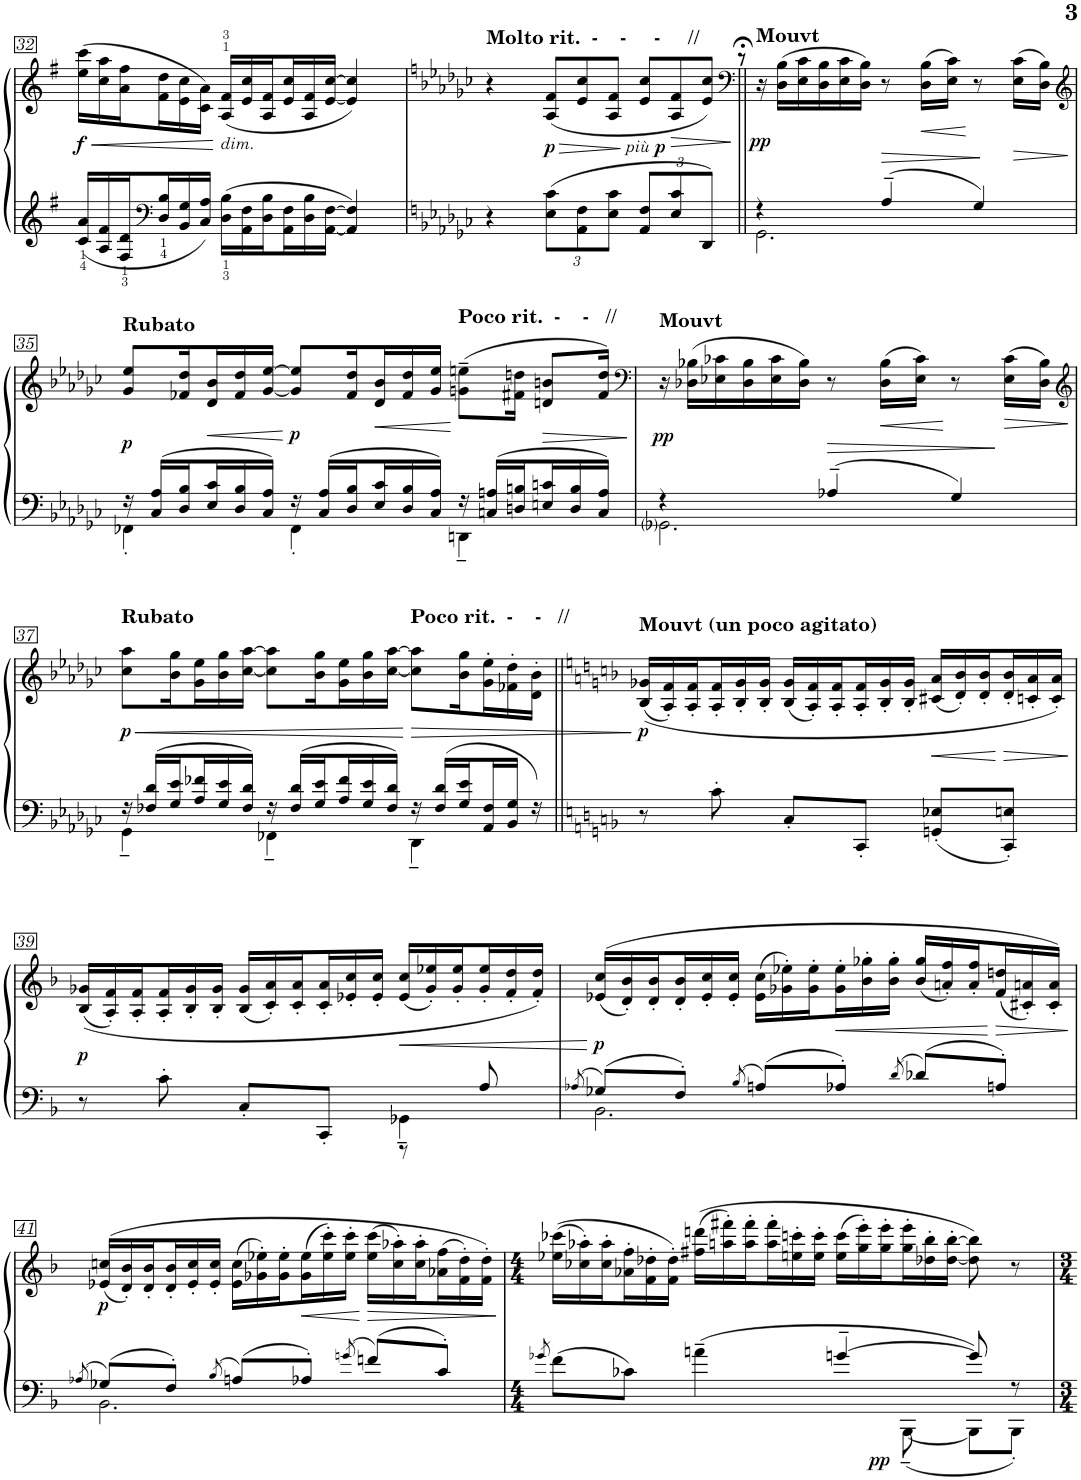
**kern	**kern	**dynam
*part1	*part1	*part1
*staff2	*staff1	*staff1/2
*I"IV	*	*
!!LO:PB:g=z
*clefG2	*clefG2	*
*k[f#]	*k[f#]	*
*M3/4	*M3/4	*
*Xtuplet	*Xtuplet	*
=32	=32	=32
!	!	!LO:HP:b
!	!	!LO:DY:n=1:b
24c/ 24a/LL	(24ee\ 24ccc\LL	< f
24A/ 24f#/	24cc\ 24aa\	.
24F#/ 24d/	24a\ 24ff#\	.
*clefF4	*	*
24D/ 24B/	24f#\ 24dd\	.
24BB/ 24G/	24e\ 24cc\	.
24C/ 24A/JJ	24c\ 24a\JJ)	.
!	!LO:TX:b:i:t=dim.	!
24D\ 24B\LL	(24A/ 24f#/LL	[
24AA\ 24F#\	24e/ 24cc/	.
24D\ 24B\	24A/ 24f#/	.
24AA\ 24F#\	24e/ 24cc/	.
24D\ 24B\	24A/ 24f#/	.
[24AA\ [24F#\JJ	[24e/ [24cc/JJ	.
4AA/] 4F#/]	4e/] 4cc/])	.
=33	=33	=33
*k[b-e-a-d-g-c-]	*k[b-e-a-d-g-c-]	*
!	!LO:TX:a:B:t=Molto rit.  -    -     -     //	!
4r	4r	.
*tuplet	*	*
*Xbrackettup	*	*
!	!	!LO:HP:b
!	!	!LO:DY:n=1:b
12E-\ 12c-\L	(12A-/ 12f/L	> p
12AA-\ 12F\	12e-/ 12cc-/	.
12E-\ 12c-\J	12A-/ 12f/J	.
!	!	!LO:DY:n=2:b
!	!	!LO:DY:n=3:b
12AA-/ 12F/L	12e-/ 12cc-/L	] other-dynamics p
!	!	!LO:HP:b
12E-/ 12c-/	12A-/ 12f/	>
12DD-/J	12e-/ 12cc-/J)	.
.	.	]
=34||	=34||	=34||
*	*clefF4	*
*^	*	*
!	!	!LO:TX:a:B:t=Mouvt	!
!	!	!	!LO:DY:b
4r	2.GG-\	24r	pp
.	.	(24D-\ 24B-\LL	.
.	.	24E-\ 24c-\	.
.	.	24D-\ 24B-\	.
.	.	24E-\ 24c-\	.
.	.	24D-\ 24B-\JJ)	.
4A-~>/	.	8r	.
!	!	!	!LO:HP:b
.	.	(16D-\ 16B-\LL	<
.	.	16E-\ 16c-\JJ)	.
4G-/	.	8r	[
!	!	!	!LO:HP:b
.	.	(16E-\ 16c-\LL	>
.	.	16D-\ 16B-\JJ)	.
*v	*v	*	*
.	.	]
!!LO:LB:g=z
=35	=35	=35
*	*clefG2	*
*Xtuplet	*	*
*^	*	*
!	!	!LO:TX:a:B:t=Rubato	!
!	!	!	!LO:DY:b
24r	4FF-X'\	12g-/ 12ee-/L	p
24C-/ 24A-/LL	.	.	.
24D-/ 24B-/J	.	24f-X/ 24dd-/L	.
!	!	!	!LO:HP:b
24E-/ 24c-/L	.	24d-/ 24b-/L	<
24D-/ 24B-/	.	24f-/ 24dd-/	.
24C-/ 24A-/JJ	.	[24g-/ [24ee-/JJ	.
!	!	!	!LO:DY:n=1:b
24r	4FF-'\	12g-/] 12ee-/]L	[ p
24C-/ 24A-/LL	.	.	.
24D-/ 24B-/J	.	24f-/ 24dd-/L	.
!	!	!	!LO:HP:b
24E-/ 24c-/L	.	24d-/ 24b-/L	<
24D-/ 24B-/	.	24f-/ 24dd-/	.
24C-/ 24A-/JJ	.	24g-/ 24ee-/JJ	.
!	!	!LO:TX:a:B:t=Poco rit.  -    -   //	!
24r	4DDn~\	(12gn\~ 12een\~L	[
24Cn/ 24An/LL	.	.	.
24Dn/ 24Bn/J	.	24f#X\ 24ddn\JL	.
!	!	!	!LO:HP:b
24En/ 24cn/L	.	12dn/ 12bn/L	>
24D/ 24B/	.	.	.
24C/ 24A/JJ	.	24f#/ 24dd/Jk)	.
*v	*v	*	*
.	.	]
=36	=36	=36
*	*clefF4	*
*^	*	*
!	!	!LO:TX:a:B:t=Mouvt	!
!	!	!	!LO:DY:b
4r	2.GG-i\	24r	pp
.	.	(24D-X\ 24B-X\LL	.
.	.	24E-X\ 24c-X\	.
.	.	24D-\ 24B-\	.
.	.	24E-\ 24c-\	.
.	.	24D-\ 24B-\JJ)	.
4A-X~>/	.	8r	.
!	!	!	!LO:HP:b
.	.	(16D-\ 16B-\LL	<
.	.	16E-\ 16c-\JJ)	.
4G-/	.	8r	[
!	!	!	!LO:HP:b
.	.	(16E-\ 16c-\LL	>
.	.	16D-\ 16B-\JJ)	.
*v	*v	*	*
.	.	]
!!LO:LB:g=z
=37	=37	=37
*	*clefG2	*
*^	*	*
!	!	!LO:TX:a:B:t=Rubato	!
!	!	!	!LO:HP:b
!	!	!	!LO:DY:n=1:b
24r	4GG-~\	12cc-\ 12aa-\L	< p
24F-X/ 24d-/LL	.	.	.
24G-/ 24e-/J	.	24b-\ 24gg-\L	.
24A-/ 24f-X/L	.	24g-\ 24ee-\L	.
24G-/ 24e-/	.	24b-\ 24gg-\	.
24F-/ 24d-/JJ	.	[24cc-\ [24aa-\JJ	.
24r	4FF-X~\	12cc-\] 12aa-\]L	.
24F-/ 24d-/LL	.	.	.
24G-/ 24e-/J	.	24b-\ 24gg-\L	.
24A-/ 24f-/L	.	24g-\ 24ee-\L	.
24G-/ 24e-/	.	24b-\ 24gg-\	.
24F-/ 24d-/JJ	.	[24cc-\ [24aa-\JJ	.
!	!	!LO:TX:a:B:t=Poco rit.  -    -   //	!
!	!	!	!LO:HP:n=1:b
24r	4DD-~\	12cc-\] 12aa-\]L	[ >
24F-/ 24d-/LL	.	.	.
24G-/ 24e-/J	.	24b-\ 24gg-\L	.
24AA-/ 24F-/L	.	24g-\' 24ee-\'L	.
24BB-/ 24G-/JJ	.	24f-X\' 24dd-\'	.
24r	.	24d-\' 24b-\'JJ	.
*v	*v	*	*
.	.	]
=38||	=38||	=38||
*k[b-]	*k[b-]	*
!	!LO:TX:a:B:t=Mouvt (un poco agitato)	!
!	!	!LO:DY:b
8r	((24B-/ 24g-X/LL	p
.	24A/' 24f/')	.
.	24A/' 24f/'	.
8c'\	24A/' 24f/'	.
.	24B-/' 24g-/'	.
.	24B-/' 24g-/'JJ	.
8C'/L	(24B-/ 24g-/LL	.
.	24A/' 24f/')	.
.	24A/' 24f/'	.
8CC'/J	24A/' 24f/'	.
.	24B-/' 24g-/'	.
.	24B-/' 24g-/'JJ	.
!	!	!LO:HP:b
8GGn/' 8E-X/'L	(24c#X/ 24a/LL	<
.	24d/' 24b-/')	.
.	24d/' 24b-/'	.
!	!	!LO:HP:n=1:b
8CC/' 8En/'J	24d/' 24b-/'	[ >
.	24cn/' 24a/'	.
.	24c/' 24a/'JJ)	.
.	.	]
!!LO:LB:g=z
=39	=39	=39
*^	*	*
!	!	!	!LO:DY:b
8r	2ryy	((24B-/ 24g-X/LL	p
.	.	24A/' 24f/')	.
.	.	24A/' 24f/'	.
8c'\	.	24A/' 24f/'	.
.	.	24B-/' 24g-/'	.
.	.	24B-/' 24g-/'JJ	.
8C'/L	.	(24B-/ 24g-/LL	.
.	.	24c/' 24a/')	.
.	.	24c/' 24a/'	.
8CC'/J	.	24c/' 24a/'	.
.	.	24e-X/' 24cc/'	.
.	.	24e-/' 24cc/'JJ	.
!	!	!	!LO:HP:b
4GG-X~\	8r	(24e-/ 24cc/LL	<
.	.	24g-/' 24ee-X/')	.
.	.	24g-/' 24ee-/'	.
.	8A/	24g-/' 24ee-/'	.
.	.	24f/' 24dd/'	.
.	.	24f/' 24dd/'JJ)	.
*v	*v	*	*
.	.	[
=40	=40	=40
8qA-X/	.	.
*^	*	*
!	!	!	!LO:DY:b
8G-X/L	2.BB-\	((24e-X/ 24cc/LL	p
.	.	24d/' 24b-/')	.
.	.	24d/' 24b-/'	.
8F'/J	.	24d/' 24b-/'	.
.	.	24e-/' 24cc/'	.
.	.	24e-/' 24cc/'JJ	.
8qB-/	.	.	.
8An/L	.	(24e-\ 24cc\LL	.
.	.	24g-X\' 24ee-X\')	.
.	.	24g-\' 24ee-\'	.
!	!	!	!LO:HP:b
8A-X'/J	.	24g-\' 24ee-\'	<
.	.	24b-\' 24gg-X\'	.
.	.	24b-\' 24gg-\'JJ	.
8qd/	.	.	.
8d-X/L	.	(24b-/ 24gg-/LL	.
.	.	24an/' 24ff/')	.
.	.	24a/' 24ff/'	.
!	!	!	!LO:HP:n=1:b
8An'/J	.	(24f/ 24ddn/	[ >
.	.	24c#X/' 24an/')	.
.	.	24c#/' 24a/'JJ)	.
*v	*v	*	*
.	.	]
!!LO:LB:g=z
=41	=41	=41
8qA-X/	.	.
*^	*	*
!	!	!	!LO:DY:b
8G-X/L	2.BB-\	((24e-X/ 24ccn/LL	p
.	.	24d/' 24b-/')	.
.	.	24d/' 24b-/'	.
8F'/J	.	24d/' 24b-/'	.
.	.	24e-/' 24cc/'	.
.	.	24e-/' 24cc/'JJ	.
8qB-/	.	.	.
8An/L	.	(24e-\ 24cc\LL	.
.	.	24g-X\' 24ee-X\')	.
.	.	24g-\' 24ee-\'	.
!	!	!	!LO:HP:b
8A-X'/J	.	(24g-\ 24ee-\	<
.	.	24ee-\' 24ccc\')	.
.	.	24ee-\' 24ccc\'JJ	.
8qgn/	.	.	.
!	!	!	!LO:HP:n=1:b
8fn/L	.	(24ee-\ 24ccc\LL	[ >
.	.	24cc\' 24aa-X\')	.
.	.	24cc\' 24aa-\'	.
8c'/J	.	(24a-X\ 24ff\	.
.	.	24f\' 24dd\')	.
.	.	24f\' 24dd\'JJ)	.
*v	*v	*	*
.	.	]
=42	=42	=42
*M4/4	*M4/4	*
8qg-X/	.	.
*^	*	*
8f\L	8ryy	((24ee-X\ 24ccc-X\LL	.
.	.	24cc-X\' 24aa-X\')	.
.	.	24cc-\' 24aa-\'	.
*v	*v	*	*
8c-X\J	24a-X\' 24ff\'	.
.	24f\' 24dd-X\'	.
.	24f\' 24dd-\'JJ)	.
4an~>\	((24ff#X\ 24dddn\LL	.
.	24aan\' 24fff#X\')	.
.	24aa\' 24fff#\'	.
.	24aa\' 24fff#\'	.
.	24een\' 24cccn\'	.
.	24ee\' 24ccc\'JJ	.
[4gn~>/	(24ee\ 24ccc\LL	.
.	24gg\' 24eee\')	.
.	24gg\' 24eee\'	.
*^	*	*
!	!	!	!LO:DY:b=2
.	[8BBB-~\	24gg\' 24eee\'	pp
.	.	24dd-X\' 24bb-\'	.
.	.	[24dd-\' [24bb-\'JJ	.
8g/]	8BBB-\L]	8dd-\] 8bb-\])	.
8r	8BBB-'\J	8r	.
*v	*v	*	*
=	=	=
*-	*-	*-
